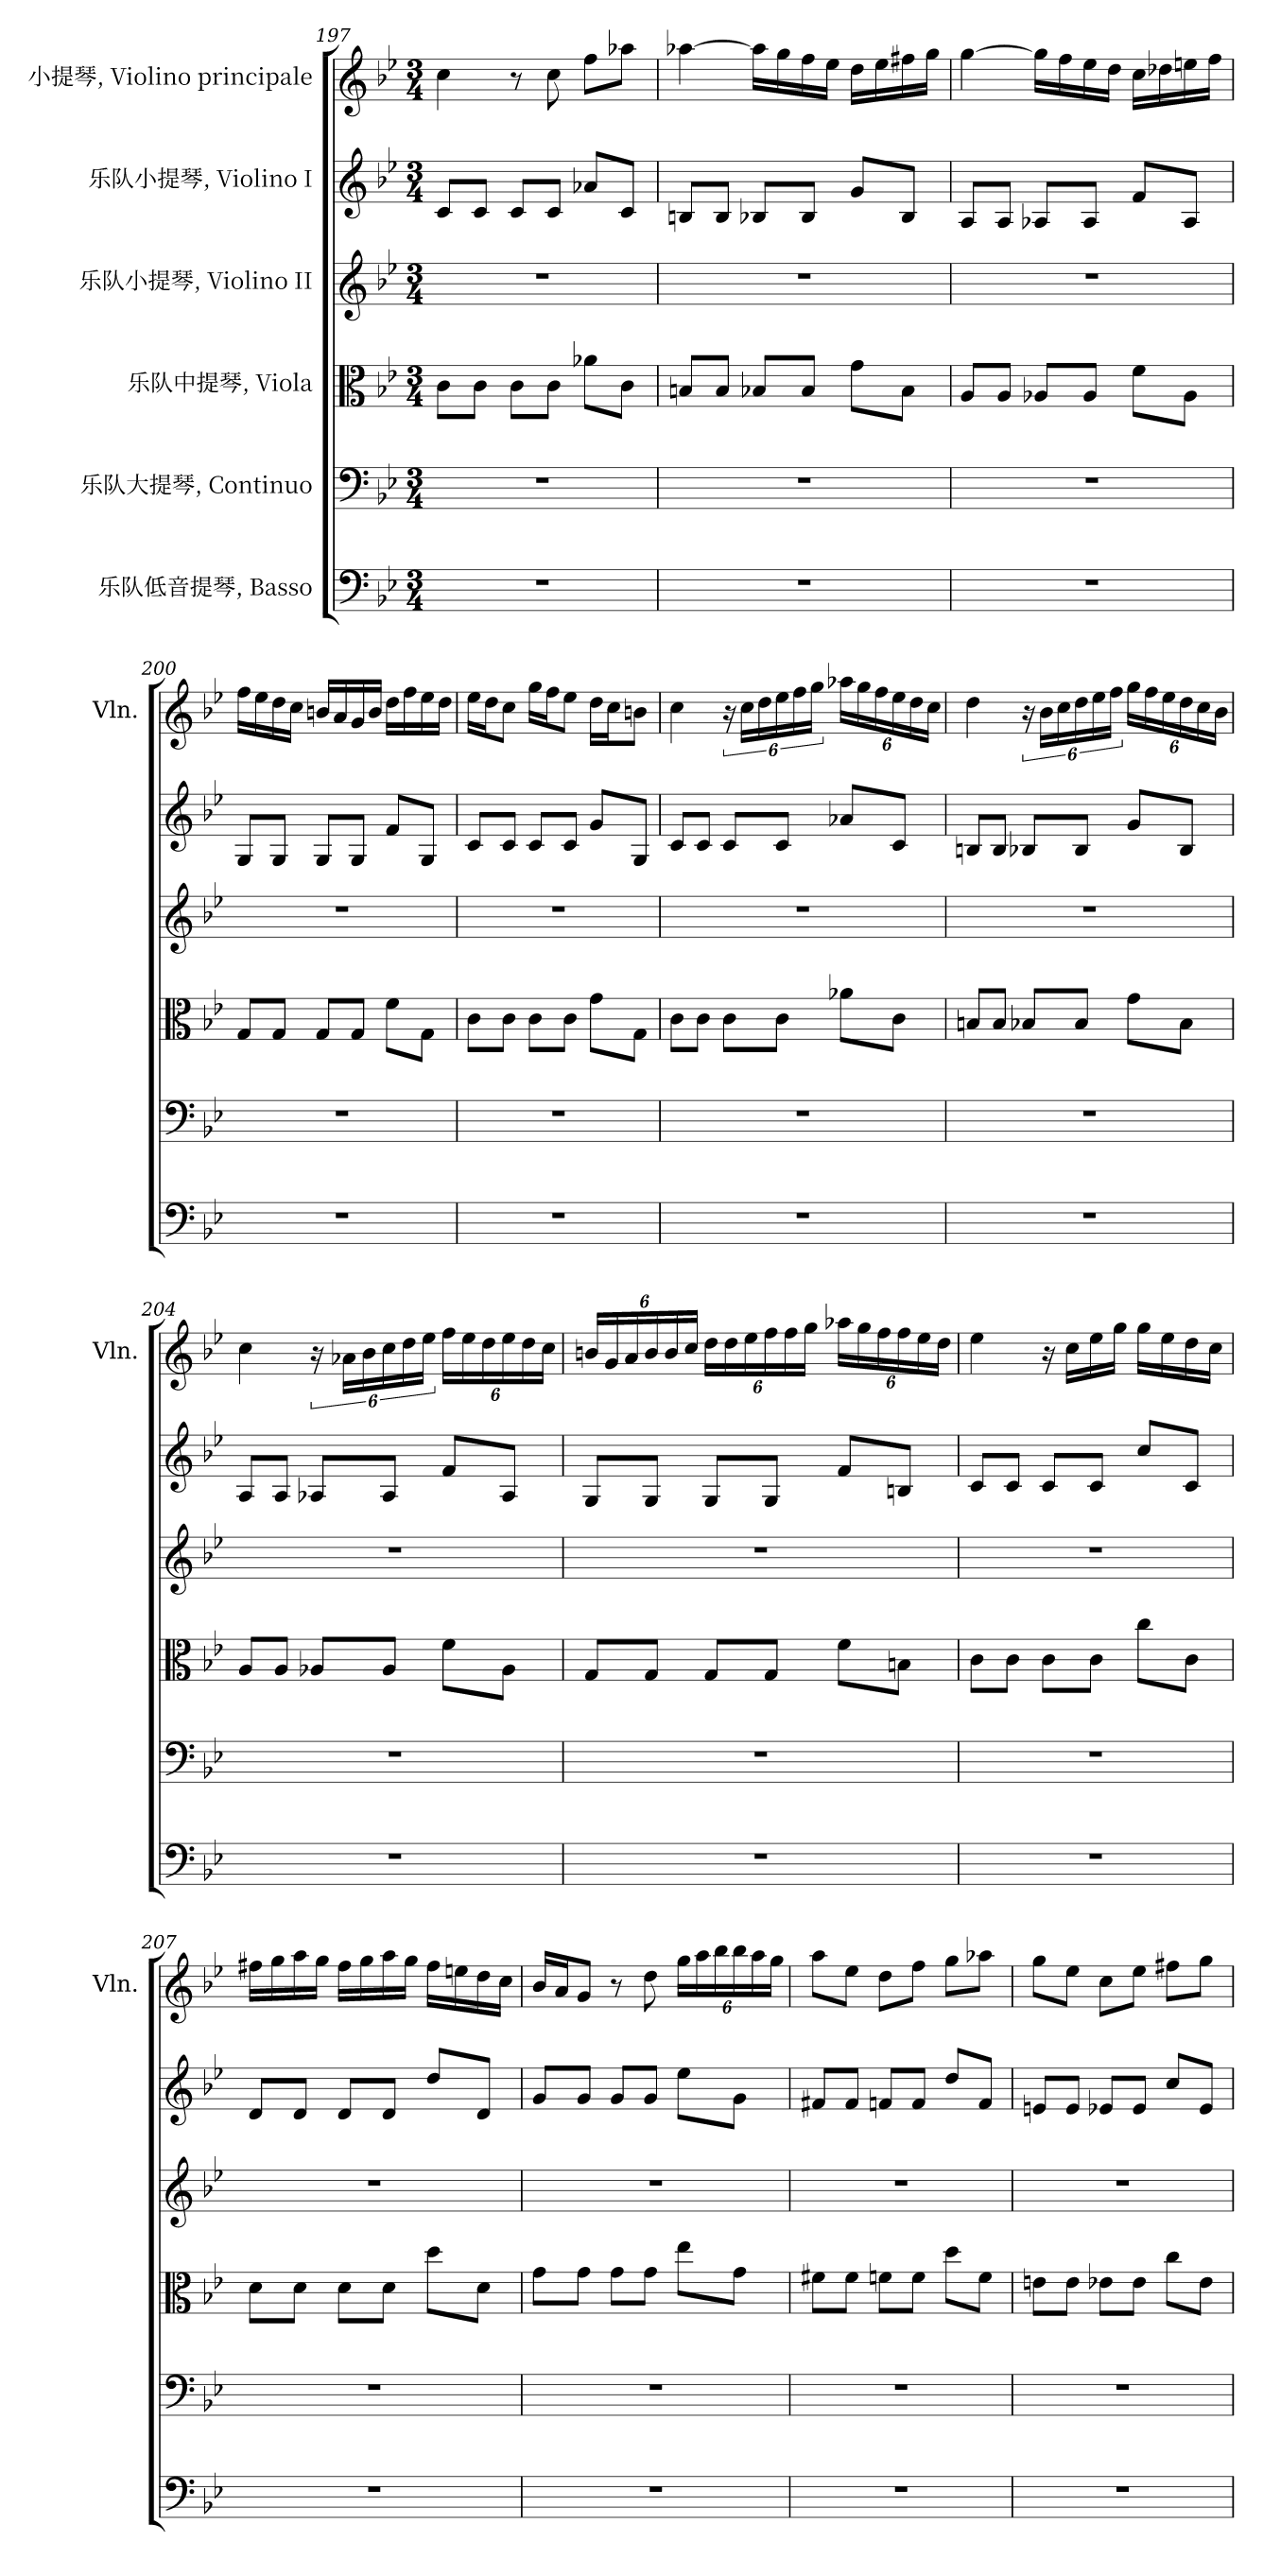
**kern	**kern	**kern	**kern	**kern	**kern
*part6	*part5	*part4	*part3	*part2	*part1
*staff6	*staff5	*staff4	*staff3	*staff2	*staff1
*I"乐队低音提琴, Basso	*I"乐队大提琴, Continuo	*I"乐队中提琴, Viola	*I"乐队小提琴, Violino II	*I"乐队小提琴, Violino I	*I"小提琴, Violino principale
*	*	*	*	*	*I'Vln.
!!LO:PB:g=z
*clefF4	*clefF4	*clefC3	*clefG2	*clefG2	*clefG2
*ITrd7c12	*	*	*	*	*
*k[b-e-]	*k[b-e-]	*k[b-e-]	*k[b-e-]	*k[b-e-]	*k[b-e-]
*M3/4	*M3/4	*M3/4	*M3/4	*M3/4	*M3/4
=197	=197	=197	=197	=197	=197
2.r	2.r	8c\L	2.r	8c/L	4cc\
.	.	8c\J	.	8c/J	.
.	.	8c\L	.	8c/L	8r
.	.	8c\J	.	8c/J	8cc\
.	.	8a-X\L	.	8a-X/L	8ff\L
.	.	8c\J	.	8c/J	8aa-X\J
=198	=198	=198	=198	=198	=198
2.r	2.r	8Bn/L	2.r	8Bn/L	[4aa-X\
.	.	8B/J	.	8B/J	.
.	.	8B-X/L	.	8B-X/L	16aa-\LL]
.	.	.	.	.	16gg\
.	.	8B-/J	.	8B-/J	16ff\
.	.	.	.	.	16ee-\JJ
.	.	8g\L	.	8g/L	16dd\LL
.	.	.	.	.	16ee-\
.	.	8B-\J	.	8B-/J	16ff#X\
.	.	.	.	.	16gg\JJ
=199	=199	=199	=199	=199	=199
2.r	2.r	8A/L	2.r	8A/L	[4gg\
.	.	8A/J	.	8A/J	.
.	.	8A-X/L	.	8A-X/L	16gg\LL]
.	.	.	.	.	16ff\
.	.	8A-/J	.	8A-/J	16ee-\
.	.	.	.	.	16dd\JJ
.	.	8f\L	.	8f/L	16cc\LL
.	.	.	.	.	16dd-X\
.	.	8A-\J	.	8A-/J	16een\
.	.	.	.	.	16ff\JJ
!!LO:LB:g=z
=200	=200	=200	=200	=200	=200
2.r	2.r	8G/L	2.r	8G/L	16ff\LL
.	.	.	.	.	16ee-\
.	.	8G/J	.	8G/J	16dd\
.	.	.	.	.	16cc\JJ
.	.	8G/L	.	8G/L	16bn/LL
.	.	.	.	.	16a/
.	.	8G/J	.	8G/J	16g/
.	.	.	.	.	16b/JJ
.	.	8f\L	.	8f/L	16dd\LL
.	.	.	.	.	16ff\
.	.	8G\J	.	8G/J	16ee-\
.	.	.	.	.	16dd\JJ
=201	=201	=201	=201	=201	=201
2.r	2.r	8c\L	2.r	8c/L	16ee-\LL
.	.	.	.	.	16dd\J
.	.	8c\J	.	8c/J	8cc\J
.	.	8c\L	.	8c/L	16gg\LL
.	.	.	.	.	16ff\J
.	.	8c\J	.	8c/J	8ee-\J
.	.	8g\L	.	8g/L	16dd\LL
.	.	.	.	.	16cc\J
.	.	8G\J	.	8G/J	8bn\J
=202	=202	=202	=202	=202	=202
2.r	2.r	8c\L	2.r	8c/L	4cc\
.	.	8c\J	.	8c/J	.
.	.	8c\L	.	8c/L	24r
.	.	.	.	.	24cc\LL
.	.	.	.	.	24dd\
*	*	*	*	*	*Xbrackettup
.	.	8c\J	.	8c/J	24ee-\
.	.	.	.	.	24ff\
.	.	.	.	.	24gg\JJ
.	.	8a-X\L	.	8a-X/L	24aa-X\LL
.	.	.	.	.	24gg\
.	.	.	.	.	24ff\
.	.	8c\J	.	8c/J	24ee-\
.	.	.	.	.	24dd\
.	.	.	.	.	24cc\JJ
!!LO:PB:g=z
=203	=203	=203	=203	=203	=203
2.r	2.r	8Bn/L	2.r	8Bn/L	4dd\
.	.	8B/J	.	8B/J	.
*	*	*	*	*	*brackettup
.	.	8B-X/L	.	8B-X/L	24r
.	.	.	.	.	24b-\LL
.	.	.	.	.	24cc\
*	*	*	*	*	*Xbrackettup
.	.	8B-/J	.	8B-/J	24dd\
.	.	.	.	.	24ee-\
.	.	.	.	.	24ff\JJ
.	.	8g\L	.	8g/L	24gg\LL
.	.	.	.	.	24ff\
.	.	.	.	.	24ee-\
.	.	8B-\J	.	8B-/J	24dd\
.	.	.	.	.	24cc\
.	.	.	.	.	24b-\JJ
=204	=204	=204	=204	=204	=204
2.r	2.r	8A/L	2.r	8A/L	4cc\
.	.	8A/J	.	8A/J	.
*	*	*	*	*	*brackettup
.	.	8A-X/L	.	8A-X/L	24r
.	.	.	.	.	24a-X\LL
.	.	.	.	.	24b-\
*	*	*	*	*	*Xbrackettup
.	.	8A-/J	.	8A-/J	24cc\
.	.	.	.	.	24dd\
.	.	.	.	.	24ee-\JJ
.	.	8f\L	.	8f/L	24ff\LL
.	.	.	.	.	24ee-\
.	.	.	.	.	24dd\
.	.	8A-\J	.	8A-/J	24ee-\
.	.	.	.	.	24dd\
.	.	.	.	.	24cc\JJ
!!LO:LB:g=z
=205	=205	=205	=205	=205	=205
2.r	2.r	8G/L	2.r	8G/L	24bn/LL
.	.	.	.	.	24g/
.	.	.	.	.	24a/
.	.	8G/J	.	8G/J	24b/
.	.	.	.	.	24b/
.	.	.	.	.	24cc/JJ
.	.	8G/L	.	8G/L	24dd\LL
.	.	.	.	.	24dd\
.	.	.	.	.	24ee-\
.	.	8G/J	.	8G/J	24ff\
.	.	.	.	.	24ff\
.	.	.	.	.	24gg\JJ
.	.	8f\L	.	8f/L	24aa-X\LL
.	.	.	.	.	24gg\
.	.	.	.	.	24ff\
.	.	8Bn\J	.	8Bn/J	24ff\
.	.	.	.	.	24ee-\
.	.	.	.	.	24dd\JJ
=206	=206	=206	=206	=206	=206
2.r	2.r	8c\L	2.r	8c/L	4ee-\
.	.	8c\J	.	8c/J	.
.	.	8c\L	.	8c/L	16r
.	.	.	.	.	16cc\LL
.	.	8c\J	.	8c/J	16ee-\
.	.	.	.	.	16gg\JJ
.	.	8cc\L	.	8cc/L	16gg\LL
.	.	.	.	.	16ee-\
.	.	8c\J	.	8c/J	16dd\
.	.	.	.	.	16cc\JJ
=207	=207	=207	=207	=207	=207
2.r	2.r	8d\L	2.r	8d/L	16ff#X\LL
.	.	.	.	.	16gg\
.	.	8d\J	.	8d/J	16aa\
.	.	.	.	.	16gg\JJ
.	.	8d\L	.	8d/L	16ff#\LL
.	.	.	.	.	16gg\
.	.	8d\J	.	8d/J	16aa\
.	.	.	.	.	16gg\JJ
.	.	8dd\L	.	8dd/L	16ff#\LL
.	.	.	.	.	16een\
.	.	8d\J	.	8d/J	16dd\
.	.	.	.	.	16cc\JJ
!!LO:PB:g=z
=208	=208	=208	=208	=208	=208
2.r	2.r	8g\L	2.r	8g/L	16b-/LL
.	.	.	.	.	16a/J
.	.	8g\J	.	8g/J	8g/J
.	.	8g\L	.	8g/L	8r
.	.	8g\J	.	8g/J	8dd\
.	.	8ee-\L	.	8ee-\L	24gg\LL
.	.	.	.	.	24aa\
.	.	.	.	.	24bb-\
.	.	8g\J	.	8g\J	24bb-\
.	.	.	.	.	24aa\
.	.	.	.	.	24gg\JJ
=209	=209	=209	=209	=209	=209
2.r	2.r	8f#X\L	2.r	8f#X/L	8aa\L
.	.	8f#\J	.	8f#/J	8ee-\J
.	.	8fn\L	.	8fn/L	8dd\L
.	.	8f\J	.	8f/J	8ff\J
.	.	8dd\L	.	8dd/L	8gg\L
.	.	8f\J	.	8f/J	8aa-X\J
=210	=210	=210	=210	=210	=210
2.r	2.r	8en\L	2.r	8en/L	8gg\L
.	.	8e\J	.	8e/J	8ee-\J
.	.	8e-X\L	.	8e-X/L	8cc\L
.	.	8e-\J	.	8e-/J	8ee-\J
.	.	8cc\L	.	8cc/L	8ff#X\L
.	.	8e-\J	.	8e-/J	8gg\J
=	=	=	=	=	=
*-	*-	*-	*-	*-	*-
